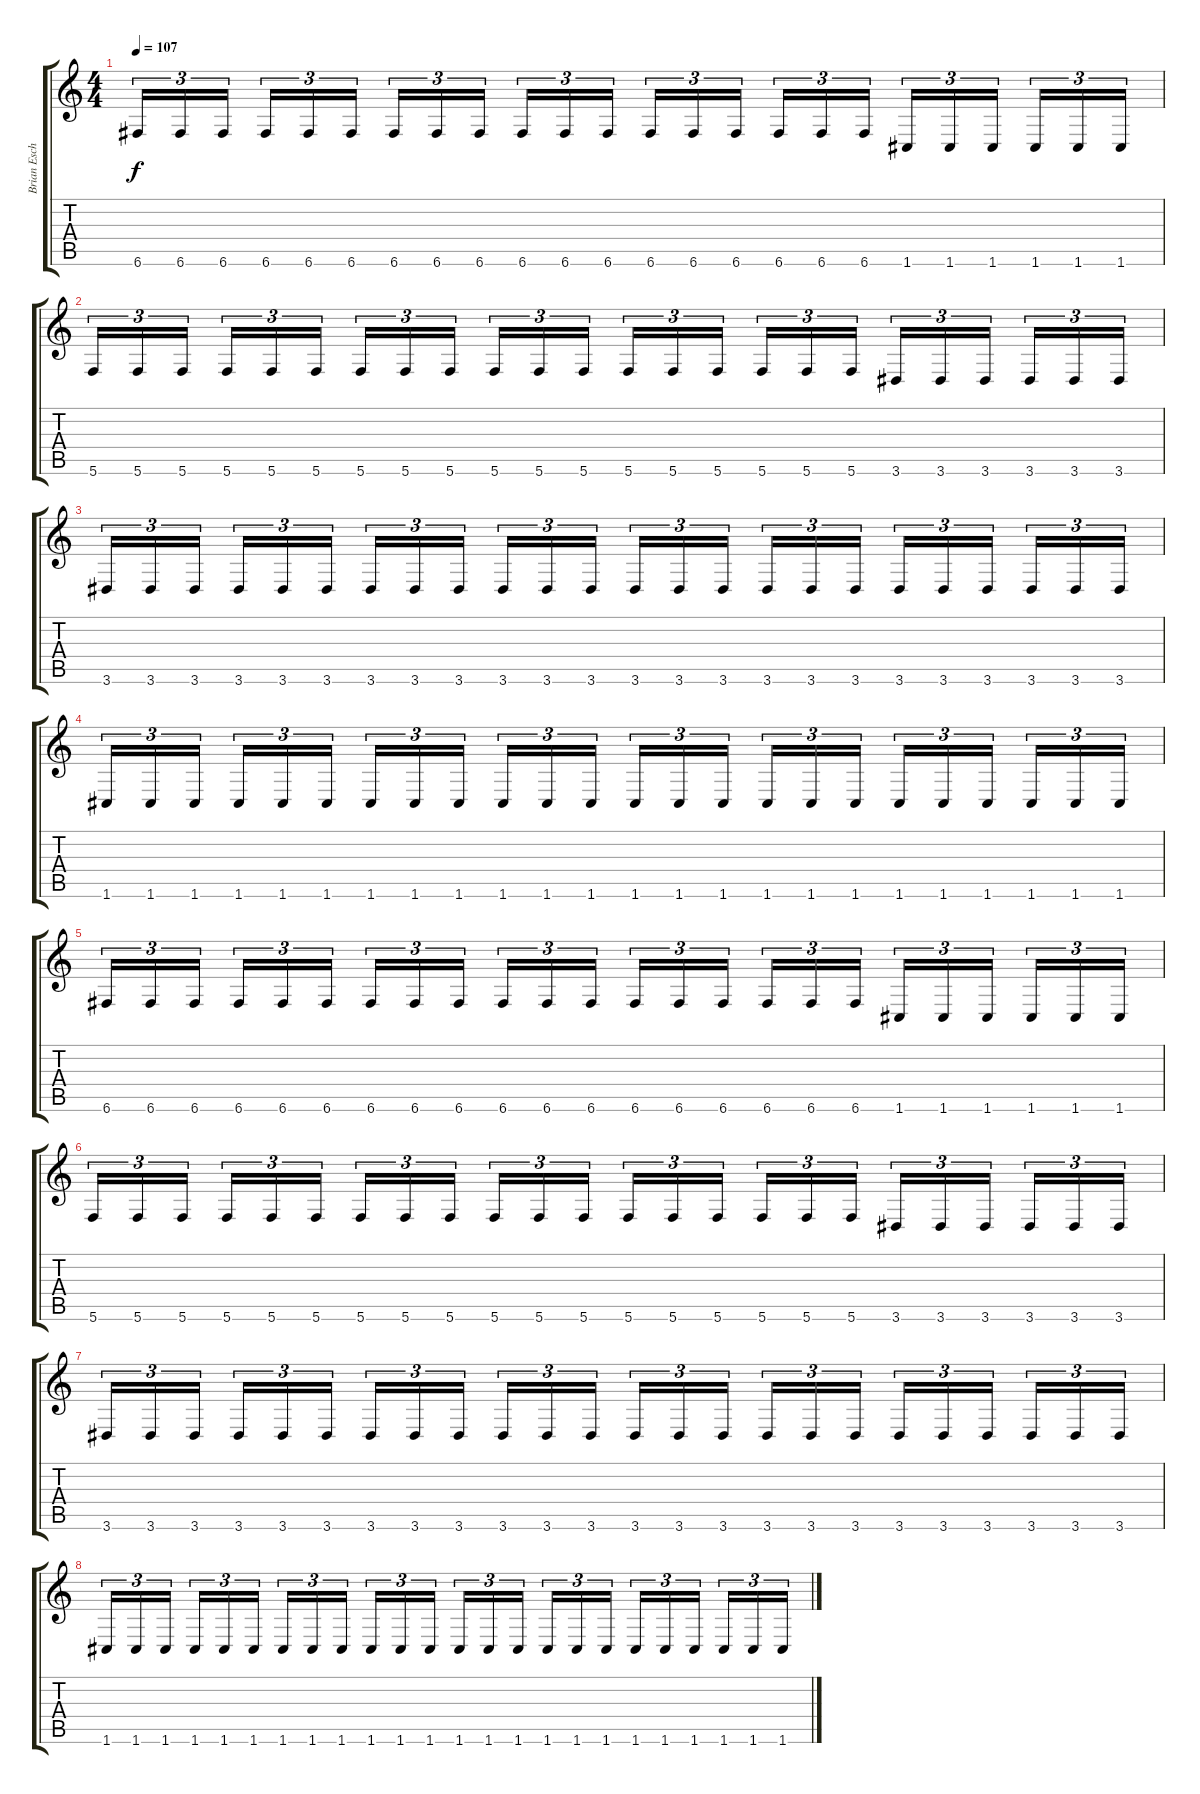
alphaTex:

\track ("Brian Eschbach (Additional Guitar)" "Brian Esch") {instrument distortionguitar}
\staff {score tabs}
\tuning (C4 G3 Eb3 Bb2 F2 C2) {hide}
\ts (4 4)
\tempo 107
\clef g2
\ks c
6.6.16{tu (3 2) dy f} 6.6.16{tu (3 2)} 6.6.16{tu (3 2)} 6.6.16{tu (3 2)} 6.6.16{tu (3 2)} 6.6.16{tu (3 2)} 6.6.16{tu (3 2)} 6.6.16{tu (3 2)} 6.6.16{tu (3 2)} 6.6.16{tu (3 2)} 6.6.16{tu (3 2)} 6.6.16{tu (3 2)} 6.6.16{tu (3 2)} 6.6.16{tu (3 2)} 6.6.16{tu (3 2)} 6.6.16{tu (3 2)} 6.6.16{tu (3 2)} 6.6.16{tu (3 2)} 1.6.16{tu (3 2)} 1.6.16{tu (3 2)} 1.6.16{tu (3 2)} 1.6.16{tu (3 2)} 1.6.16{tu (3 2)} 1.6.16{tu (3 2)} |
5.6.16{tu (3 2)} 5.6.16{tu (3 2)} 5.6.16{tu (3 2)} 5.6.16{tu (3 2)} 5.6.16{tu (3 2)} 5.6.16{tu (3 2)} 5.6.16{tu (3 2)} 5.6.16{tu (3 2)} 5.6.16{tu (3 2)} 5.6.16{tu (3 2)} 5.6.16{tu (3 2)} 5.6.16{tu (3 2)} 5.6.16{tu (3 2)} 5.6.16{tu (3 2)} 5.6.16{tu (3 2)} 5.6.16{tu (3 2)} 5.6.16{tu (3 2)} 5.6.16{tu (3 2)} 3.6.16{tu (3 2)} 3.6.16{tu (3 2)} 3.6.16{tu (3 2)} 3.6.16{tu (3 2)} 3.6.16{tu (3 2)} 3.6.16{tu (3 2)} |
3.6.16{tu (3 2)} 3.6.16{tu (3 2)} 3.6.16{tu (3 2)} 3.6.16{tu (3 2)} 3.6.16{tu (3 2)} 3.6.16{tu (3 2)} 3.6.16{tu (3 2)} 3.6.16{tu (3 2)} 3.6.16{tu (3 2)} 3.6.16{tu (3 2)} 3.6.16{tu (3 2)} 3.6.16{tu (3 2)} 3.6.16{tu (3 2)} 3.6.16{tu (3 2)} 3.6.16{tu (3 2)} 3.6.16{tu (3 2)} 3.6.16{tu (3 2)} 3.6.16{tu (3 2)} 3.6.16{tu (3 2)} 3.6.16{tu (3 2)} 3.6.16{tu (3 2)} 3.6.16{tu (3 2)} 3.6.16{tu (3 2)} 3.6.16{tu (3 2)} |
1.6.16{tu (3 2)} 1.6.16{tu (3 2)} 1.6.16{tu (3 2)} 1.6.16{tu (3 2)} 1.6.16{tu (3 2)} 1.6.16{tu (3 2)} 1.6.16{tu (3 2)} 1.6.16{tu (3 2)} 1.6.16{tu (3 2)} 1.6.16{tu (3 2)} 1.6.16{tu (3 2)} 1.6.16{tu (3 2)} 1.6.16{tu (3 2)} 1.6.16{tu (3 2)} 1.6.16{tu (3 2)} 1.6.16{tu (3 2)} 1.6.16{tu (3 2)} 1.6.16{tu (3 2)} 1.6.16{tu (3 2)} 1.6.16{tu (3 2)} 1.6.16{tu (3 2)} 1.6.16{tu (3 2)} 1.6.16{tu (3 2)} 1.6.16{tu (3 2)} |
6.6.16{tu (3 2)} 6.6.16{tu (3 2)} 6.6.16{tu (3 2)} 6.6.16{tu (3 2)} 6.6.16{tu (3 2)} 6.6.16{tu (3 2)} 6.6.16{tu (3 2)} 6.6.16{tu (3 2)} 6.6.16{tu (3 2)} 6.6.16{tu (3 2)} 6.6.16{tu (3 2)} 6.6.16{tu (3 2)} 6.6.16{tu (3 2)} 6.6.16{tu (3 2)} 6.6.16{tu (3 2)} 6.6.16{tu (3 2)} 6.6.16{tu (3 2)} 6.6.16{tu (3 2)} 1.6.16{tu (3 2)} 1.6.16{tu (3 2)} 1.6.16{tu (3 2)} 1.6.16{tu (3 2)} 1.6.16{tu (3 2)} 1.6.16{tu (3 2)} |
5.6.16{tu (3 2)} 5.6.16{tu (3 2)} 5.6.16{tu (3 2)} 5.6.16{tu (3 2)} 5.6.16{tu (3 2)} 5.6.16{tu (3 2)} 5.6.16{tu (3 2)} 5.6.16{tu (3 2)} 5.6.16{tu (3 2)} 5.6.16{tu (3 2)} 5.6.16{tu (3 2)} 5.6.16{tu (3 2)} 5.6.16{tu (3 2)} 5.6.16{tu (3 2)} 5.6.16{tu (3 2)} 5.6.16{tu (3 2)} 5.6.16{tu (3 2)} 5.6.16{tu (3 2)} 3.6.16{tu (3 2)} 3.6.16{tu (3 2)} 3.6.16{tu (3 2)} 3.6.16{tu (3 2)} 3.6.16{tu (3 2)} 3.6.16{tu (3 2)} |
3.6.16{tu (3 2)} 3.6.16{tu (3 2)} 3.6.16{tu (3 2)} 3.6.16{tu (3 2)} 3.6.16{tu (3 2)} 3.6.16{tu (3 2)} 3.6.16{tu (3 2)} 3.6.16{tu (3 2)} 3.6.16{tu (3 2)} 3.6.16{tu (3 2)} 3.6.16{tu (3 2)} 3.6.16{tu (3 2)} 3.6.16{tu (3 2)} 3.6.16{tu (3 2)} 3.6.16{tu (3 2)} 3.6.16{tu (3 2)} 3.6.16{tu (3 2)} 3.6.16{tu (3 2)} 3.6.16{tu (3 2)} 3.6.16{tu (3 2)} 3.6.16{tu (3 2)} 3.6.16{tu (3 2)} 3.6.16{tu (3 2)} 3.6.16{tu (3 2)} |
1.6.16{tu (3 2)} 1.6.16{tu (3 2)} 1.6.16{tu (3 2)} 1.6.16{tu (3 2)} 1.6.16{tu (3 2)} 1.6.16{tu (3 2)} 1.6.16{tu (3 2)} 1.6.16{tu (3 2)} 1.6.16{tu (3 2)} 1.6.16{tu (3 2)} 1.6.16{tu (3 2)} 1.6.16{tu (3 2)} 1.6.16{tu (3 2)} 1.6.16{tu (3 2)} 1.6.16{tu (3 2)} 1.6.16{tu (3 2)} 1.6.16{tu (3 2)} 1.6.16{tu (3 2)} 1.6.16{tu (3 2)} 1.6.16{tu (3 2)} 1.6.16{tu (3 2)} 1.6.16{tu (3 2)} 1.6.16{tu (3 2)} 1.6.16{tu (3 2)}
